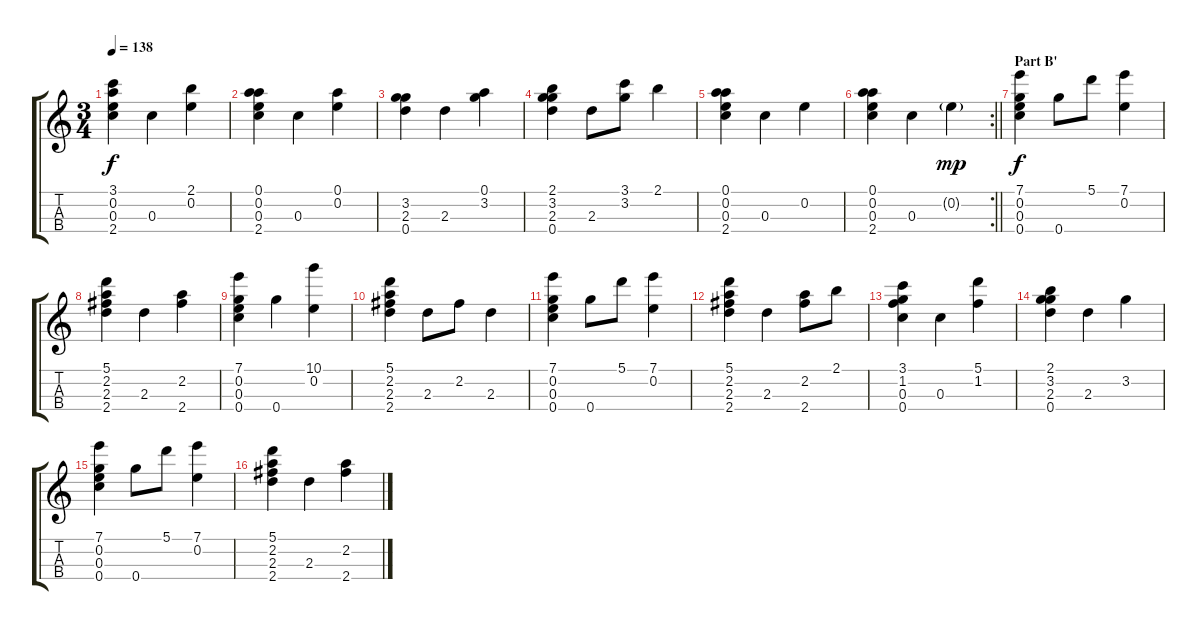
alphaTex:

\track "" {instrument acousticguitarnylon}
\staff {score tabs}
\tuning (A4 E4 C4 G4) {hide}
\ts (3 4)
\tempo 138
\clef g2
\ks c
(3.1 0.2 0.3 2.4).4{dy f} 0.3.4 (2.1 0.2).4 |
(0.1 0.2 0.3 2.4).4 0.3.4 (0.1 0.2).4 |
(3.2 2.3 0.4).4 2.3.4 (0.1 3.2).4 |
(2.1 3.2 2.3 0.4).4 2.3.8 (3.1 3.2).8 2.1.4 |
(0.1 0.2 0.3 2.4).4 0.3.4 0.2.4 |
\rc 2
\barLineRight lightlight
(0.1 0.2 0.3 2.4).4 0.3.4 0.2{g}.4{dy mp} |
\section ("" "Part B'")
(7.1 0.2 0.3 0.4).4{dy f} 0.4.8 5.1.8 (7.1 0.2).4 |
(5.1 2.2 2.3 2.4).4 2.3.4 (2.2 2.4).4 |
(7.1 0.2 0.3 0.4).4 0.4.4 (10.1 0.2).4 |
(5.1 2.2 2.3 2.4).4 2.3.8 2.2.8 2.3.4 |
(7.1 0.2 0.3 0.4).4 0.4.8 5.1.8 (7.1 0.2).4 |
(5.1 2.2 2.3 2.4).4 2.3.4 (2.2 2.4).8 2.1.8 |
(3.1 1.2 0.3 0.4).4 0.3.4 (5.1 1.2).4 |
(2.1 3.2 2.3 0.4).4 2.3.4 3.2.4 |
(7.1 0.2 0.3 0.4).4 0.4.8 5.1.8 (7.1 0.2).4 |
(5.1 2.2 2.3 2.4).4 2.3.4 (2.2 2.4).4
